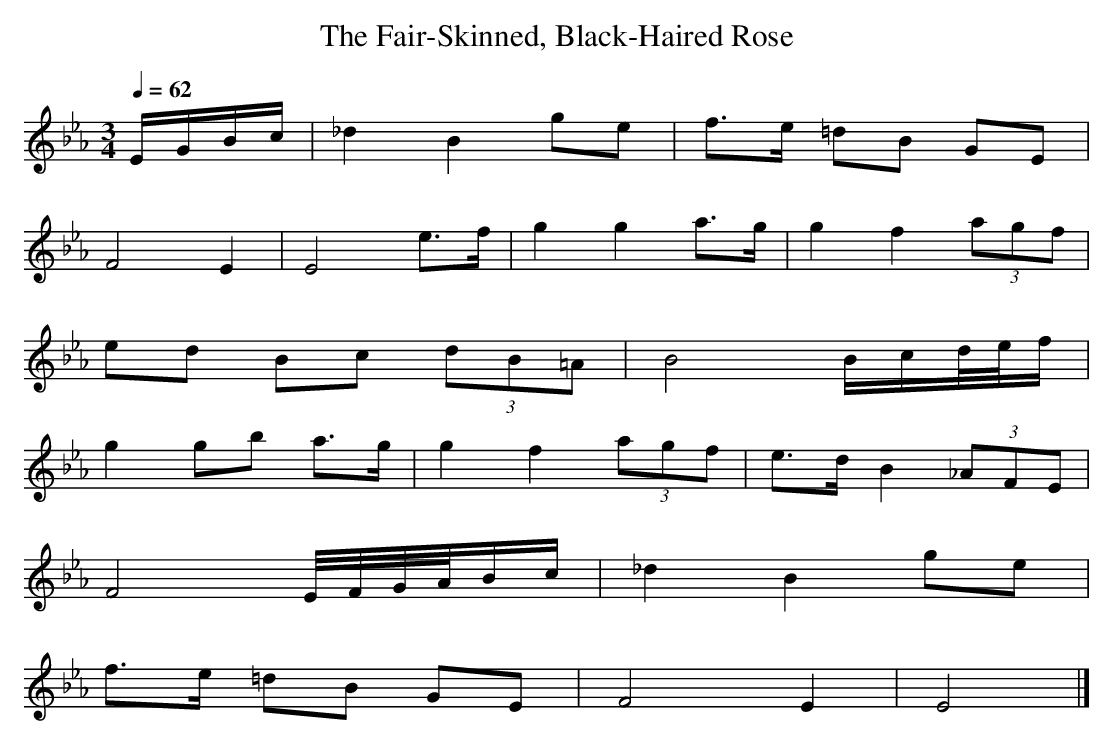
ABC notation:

X:1
T: The Fair-Skinned, Black-Haired Rose
M: 3/4
L: 1/8
Q: 1/4=62
K: Eb % 3 flats
V: 1
E/G/B/c/ | _d2B2 ge | f>e =dB GE |
F4 E2 | E4 e>f | g2g2 a>g | g2f2 (3agf |
ed Bc (3dB=A | B4 B/c/d/4e/4f/ |
g2 gb a>g | g2f2 (3agf | e>d B2 (3_AFE |
F4 E/4F/4G/4A/4B/c/ | _d2B2 ge |
f>e =dB GE | F4 E2 | E4 |]
